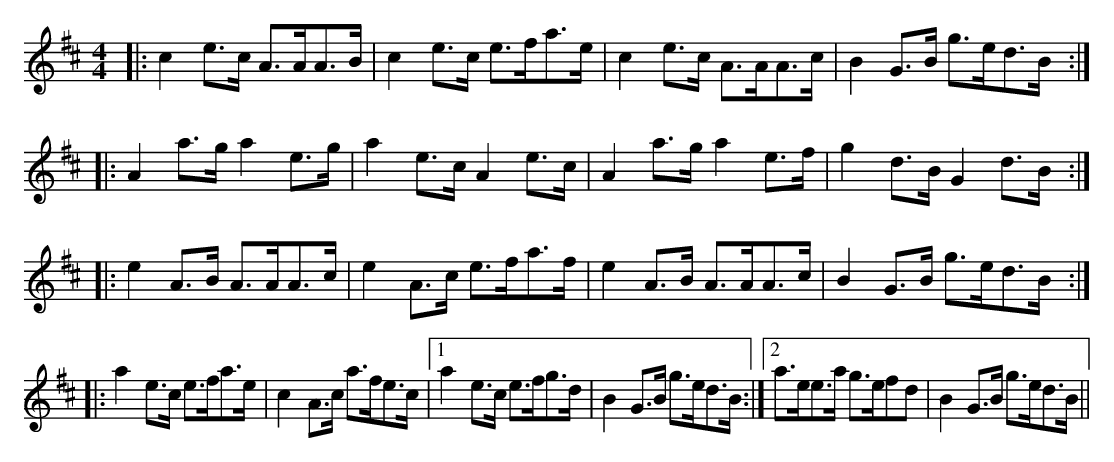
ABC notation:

X:1
M:4/4
K:Amix
|:c2e>c A>AA>B|c2e>c e>fa>e|c2e>c A>AA>c|B2G>B g>ed>B:|
|:A2a>g a2e>g|a2e>c A2e>c|A2a>g a2e>f|g2d>B G2d>B:|
|:e2A>B A>AA>c|e2A>c e>fa>f|e2A>B A>AA>c|B2G>B g>ed>B:|
|:a2e>c e>fa>e|c2A>c a>fe>c|1 a2e>c e>fg>d|B2G>B g>ed>B:|2 a>ee>a g>efd|B2G>B g>ed>B||
